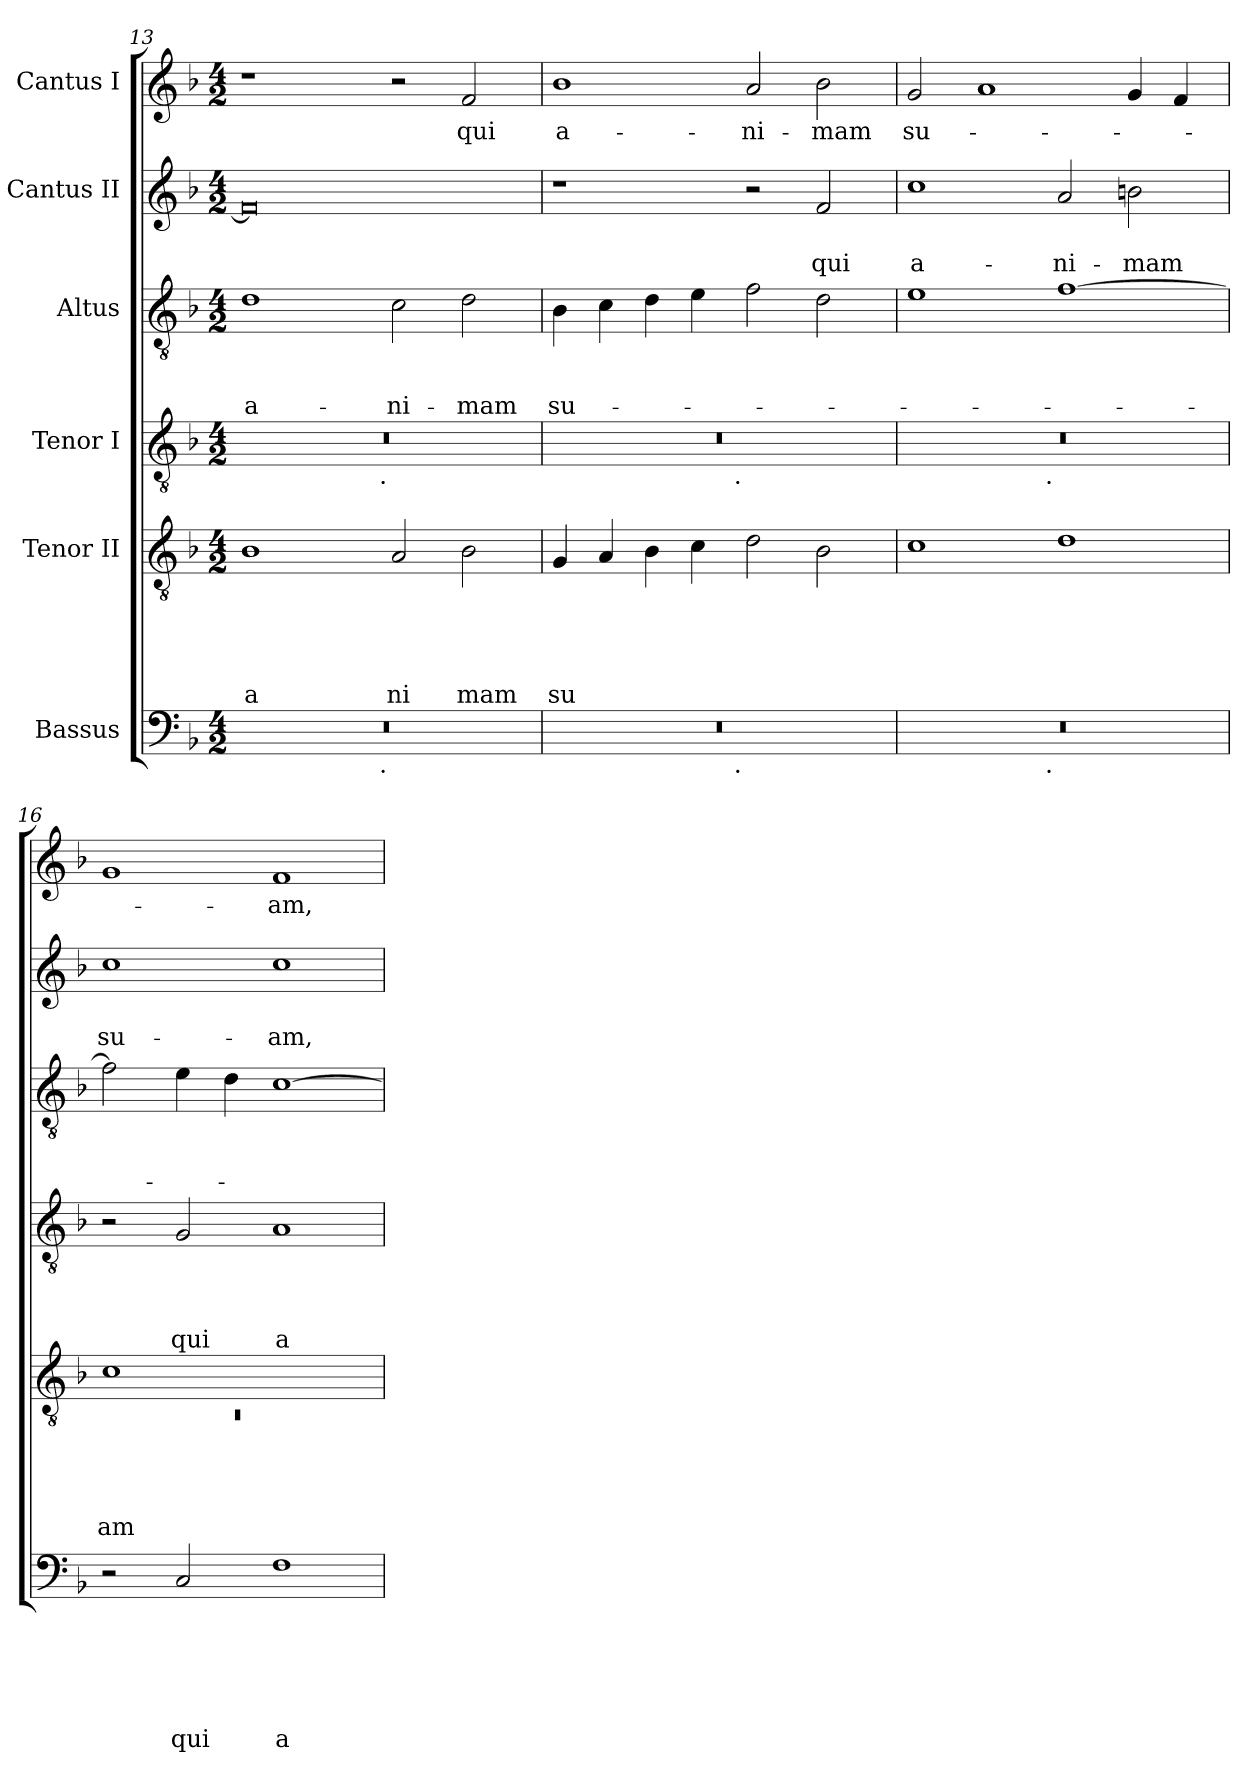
**kern	**text	**text	**text	**text	**text	**text	**kern	**text	**text	**text	**text	**text	**kern	**text	**text	**text	**text	**kern	**text	**text	**text	**kern	**text	**text	**kern	**text
*part6	*part6	*part6	*part6	*part6	*part6	*part6	*part5	*part5	*part5	*part5	*part5	*part5	*part4	*part4	*part4	*part4	*part4	*part3	*part3	*part3	*part3	*part2	*part2	*part2	*part1	*part1
*staff6	*staff6	*staff6	*staff6	*staff6	*staff6	*staff6	*staff5	*staff5	*staff5	*staff5	*staff5	*staff5	*staff4	*staff4	*staff4	*staff4	*staff4	*staff3	*staff3	*staff3	*staff3	*staff2	*staff2	*staff2	*staff1	*staff1
*I"Bassus	*	*	*	*	*	*	*I"Tenor II	*	*	*	*	*	*I"Tenor I	*	*	*	*	*I"Altus	*	*	*	*I"Cantus II	*	*	*I"Cantus I	*
*clefF4	*	*	*	*	*	*	*clefGv2	*	*	*	*	*	*clefGv2	*	*	*	*	*clefGv2	*	*	*	*clefG2	*	*	*clefG2	*
*k[b-]	*	*	*	*	*	*	*k[b-]	*	*	*	*	*	*k[b-]	*	*	*	*	*k[b-]	*	*	*	*k[b-]	*	*	*k[b-]	*
*F:	*	*	*	*	*	*	*F:	*	*	*	*	*	*F:	*	*	*	*	*F:	*	*	*	*F:	*	*	*F:	*
*M4/2	*	*	*	*	*	*	*M4/2	*	*	*	*	*	*M4/2	*	*	*	*	*M4/2	*	*	*	*M4/2	*	*	*M4/2	*
=13	=13	=13	=13	=13	=13	=13	=13	=13	=13	=13	=13	=13	=13	=13	=13	=13	=13	=13	=13	=13	=13	=13	=13	=13	=13	=13
!	!	!	!	!	!	!	!	!	!	!	!	!LO:LY:b	!	!	!	!	!	!	!	!	!LO:LY:b	!	!	!	!	!
*^	*	*	*	*	*	*	*	*	*	*	*	*	*^	*	*	*	*	*	*	*	*	*	*	*	*	*
0r	2ryy	.	.	.	.	.	.	1B-	.	.	.	.	a	0r	2ryy	.	.	.	.	1d	.	.	a-	0f]	.	.	1r	.
.	4...ryy	.	.	.	.	.	.	.	.	.	.	.	.	.	4...ryy	.	.	.	.	.	.	.	.	.	.	.	.	.
!	!	!	!	!	!	!	!	!	!	!	!	!	!	!	!LO:TX:b:t=.	!	!	!	!	!	!	!	!	!	!	!	!	!
!	!LO:TX:b:t=.	!	!	!	!	!	!	!	!	!	!	!	!	!	!	!	!	!	!	!	!	!	!	!	!	!	!	!
.	1ryy	.	.	.	.	.	.	.	.	.	.	.	.	.	1ryy	.	.	.	.	.	.	.	.	.	.	.	.	.
!	!	!	!	!	!	!	!	!	!	!	!	!	!LO:LY:b	!	!	!	!	!	!	!	!	!	!LO:LY:b	!	!	!	!	!
.	.	.	.	.	.	.	.	2A/	.	.	.	.	ni	.	.	.	.	.	.	2c\	.	.	-ni-	.	.	.	2r	.
!	!	!	!	!	!	!	!	!	!	!	!	!	!LO:LY:b	!	!	!	!	!	!	!	!	!	!LO:LY:b	!	!	!	!	!LO:LY:b
.	.	.	.	.	.	.	.	2B-\	.	.	.	.	mam	.	.	.	.	.	.	2d\	.	.	-mam	.	.	.	2f/	qui
.	32ryy	.	.	.	.	.	.	.	.	.	.	.	.	.	32ryy	.	.	.	.	.	.	.	.	.	.	.	.	.
=14	=14	=14	=14	=14	=14	=14	=14	=14	=14	=14	=14	=14	=14	=14	=14	=14	=14	=14	=14	=14	=14	=14	=14	=14	=14	=14	=14	=14
!	!	!	!	!	!	!	!	!	!	!	!	!	!LO:LY:b	!	!	!	!	!	!	!	!	!	!LO:LY:b	!	!	!	!	!LO:LY:b
0r	2ryy	.	.	.	.	.	.	4G/	.	.	.	.	su	0r	2ryy	.	.	.	.	4B-\	.	.	su-	1r	.	.	1b-	a-
.	.	.	.	.	.	.	.	4A/	.	.	.	.	.	.	.	.	.	.	.	4c\	.	.	.	.	.	.	.	.
.	4...ryy	.	.	.	.	.	.	4B-\	.	.	.	.	.	.	4...ryy	.	.	.	.	4d\	.	.	.	.	.	.	.	.
.	.	.	.	.	.	.	.	4c\	.	.	.	.	.	.	.	.	.	.	.	4e\	.	.	.	.	.	.	.	.
!	!	!	!	!	!	!	!	!	!	!	!	!	!	!	!LO:TX:b:t=.	!	!	!	!	!	!	!	!	!	!	!	!	!
!	!LO:TX:b:t=.	!	!	!	!	!	!	!	!	!	!	!	!	!	!	!	!	!	!	!	!	!	!	!	!	!	!	!
.	1ryy	.	.	.	.	.	.	.	.	.	.	.	.	.	1ryy	.	.	.	.	.	.	.	.	.	.	.	.	.
!	!	!	!	!	!	!	!	!	!	!	!	!	!	!	!	!	!	!	!	!	!	!	!	!	!	!	!	!LO:LY:b
.	.	.	.	.	.	.	.	2d\	.	.	.	.	.	.	.	.	.	.	.	2f\	.	.	.	2r	.	.	2a/	-ni-
!	!	!	!	!	!	!	!	!	!	!	!	!	!	!	!	!	!	!	!	!	!	!	!	!	!	!LO:LY:b	!	!LO:LY:b
.	.	.	.	.	.	.	.	2B-\	.	.	.	.	.	.	.	.	.	.	.	2d\	.	.	.	2f/	.	qui	2b-\	-mam
.	32ryy	.	.	.	.	.	.	.	.	.	.	.	.	.	32ryy	.	.	.	.	.	.	.	.	.	.	.	.	.
=15	=15	=15	=15	=15	=15	=15	=15	=15	=15	=15	=15	=15	=15	=15	=15	=15	=15	=15	=15	=15	=15	=15	=15	=15	=15	=15	=15	=15
!	!	!	!	!	!	!	!	!	!	!	!	!	!	!	!	!	!	!	!	!	!	!	!	!	!	!LO:LY:b	!	!LO:LY:b
0r	2ryy	.	.	.	.	.	.	1c	.	.	.	.	.	0r	2ryy	.	.	.	.	1e	.	.	.	1cc	.	a-	2g/	su-
.	4...ryy	.	.	.	.	.	.	.	.	.	.	.	.	.	4...ryy	.	.	.	.	.	.	.	.	.	.	.	1a	.
!	!	!	!	!	!	!	!	!	!	!	!	!	!	!	!LO:TX:b:t=.	!	!	!	!	!	!	!	!	!	!	!	!	!
!	!LO:TX:b:t=.	!	!	!	!	!	!	!	!	!	!	!	!	!	!	!	!	!	!	!	!	!	!	!	!	!	!	!
.	1ryy	.	.	.	.	.	.	.	.	.	.	.	.	.	1ryy	.	.	.	.	.	.	.	.	.	.	.	.	.
!	!	!	!	!	!	!	!	!	!	!	!	!	!	!	!	!	!	!	!	!	!	!	!	!	!	!LO:LY:b	!	!
.	.	.	.	.	.	.	.	1d	.	.	.	.	.	.	.	.	.	.	.	[>1f	.	.	.	2a/	.	-ni-	.	.
!	!	!	!	!	!	!	!	!	!	!	!	!	!	!	!	!	!	!	!	!	!	!	!	!	!	!LO:LY:b	!	!
.	.	.	.	.	.	.	.	.	.	.	.	.	.	.	.	.	.	.	.	.	.	.	.	2bn\	.	-mam	4g/	.
.	.	.	.	.	.	.	.	.	.	.	.	.	.	.	.	.	.	.	.	.	.	.	.	.	.	.	4f/	.
.	32ryy	.	.	.	.	.	.	.	.	.	.	.	.	.	32ryy	.	.	.	.	.	.	.	.	.	.	.	.	.
=16	=16	=16	=16	=16	=16	=16	=16	=16	=16	=16	=16	=16	=16	=16	=16	=16	=16	=16	=16	=16	=16	=16	=16	=16	=16	=16	=16	=16
*	*	*	*	*	*	*	*	*^	*	*	*	*	*	*	*	*	*	*	*	*	*	*	*	*	*	*	*	*
!	!	!	!	!	!	!	!	!	!LO:N:vis=1	!	!	!	!	!LO:LY:b	!	!	!	!	!	!	!	!	!	!	!	!	!LO:LY:b	!	!
*v	*v	*	*	*	*	*	*	*	*	*	*	*	*	*	*v	*v	*	*	*	*	*	*	*	*	*	*	*	*	*
2r	.	.	.	.	.	.	1c	0rC	.	.	.	.	am	2r	.	.	.	.	2f\]	.	.	.	1cc	.	su-	1g	.
!	!	!	!	!	!	!LO:LY:b	!	!	!	!	!	!	!	!	!	!	!	!LO:LY:b	!	!	!	!	!	!	!	!	!
2C/	.	.	.	.	.	qui	.	.	.	.	.	.	.	2G/	.	.	.	qui	4e\	.	.	.	.	.	.	.	.
.	.	.	.	.	.	.	.	.	.	.	.	.	.	.	.	.	.	.	4d\	.	.	.	.	.	.	.	.
!	!	!	!	!	!	!LO:LY:b	!	!	!	!	!	!	!	!	!	!	!	!LO:LY:b	!	!	!	!	!	!	!LO:LY:b	!	!LO:LY:b
1F	.	.	.	.	.	a-	1ryy	.	.	.	.	.	.	1A	.	.	.	a-	[<1c	.	.	.	1cc	.	-am,	1f	-am,
*	*	*	*	*	*	*	*v	*v	*	*	*	*	*	*	*	*	*	*	*	*	*	*	*	*	*	*	*
=	=	=	=	=	=	=	=	=	=	=	=	=	=	=	=	=	=	=	=	=	=	=	=	=	=	=
*-	*-	*-	*-	*-	*-	*-	*-	*-	*-	*-	*-	*-	*-	*-	*-	*-	*-	*-	*-	*-	*-	*-	*-	*-	*-	*-
